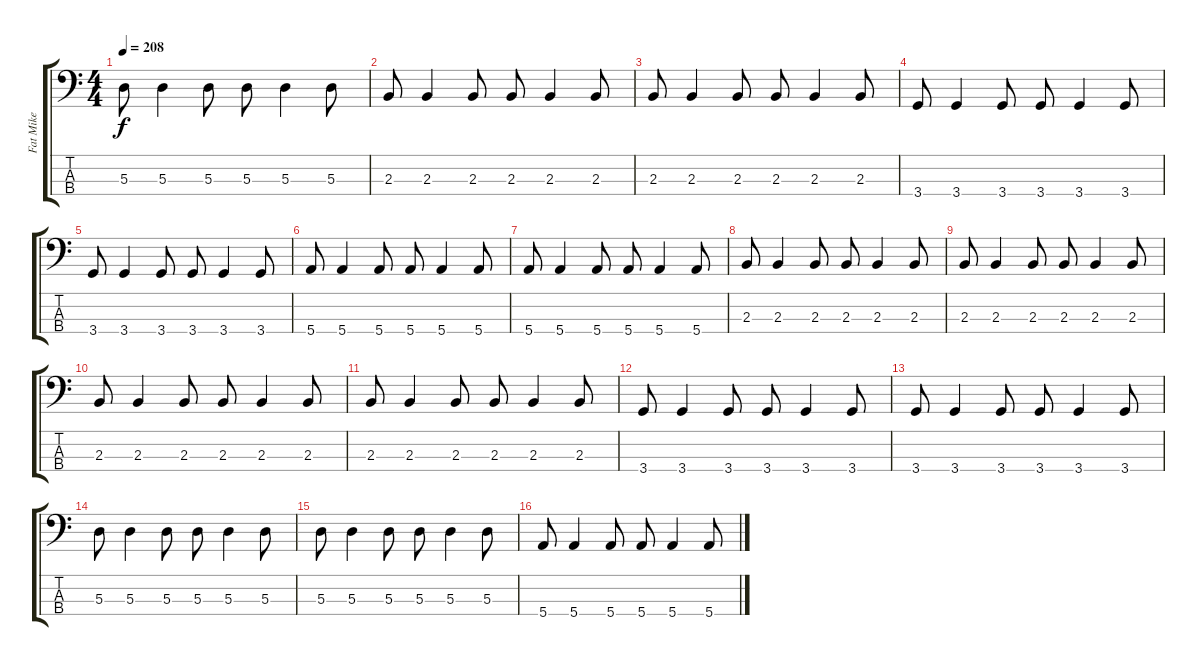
\track ("Fat Mike" "Fat Mike") {instrument electricbasspick}
\staff {score tabs}
\tuning (G2 D2 A1 E1) {hide}
\ts (4 4)
\tempo 208
\clef f4
\ks c
5.3.8{dy f} 5.3.4 5.3.8 5.3.8 5.3.4 5.3.8 |
2.3.8 2.3.4 2.3.8 2.3.8 2.3.4 2.3.8 |
2.3.8 2.3.4 2.3.8 2.3.8 2.3.4 2.3.8 |
3.4.8 3.4.4 3.4.8 3.4.8 3.4.4 3.4.8 |
3.4.8 3.4.4 3.4.8 3.4.8 3.4.4 3.4.8 |
5.4.8 5.4.4 5.4.8 5.4.8 5.4.4 5.4.8 |
5.4.8 5.4.4 5.4.8 5.4.8 5.4.4 5.4.8 |
2.3.8 2.3.4 2.3.8 2.3.8 2.3.4 2.3.8 |
2.3.8 2.3.4 2.3.8 2.3.8 2.3.4 2.3.8 |
2.3.8 2.3.4 2.3.8 2.3.8 2.3.4 2.3.8 |
2.3.8 2.3.4 2.3.8 2.3.8 2.3.4 2.3.8 |
3.4.8 3.4.4 3.4.8 3.4.8 3.4.4 3.4.8 |
3.4.8 3.4.4 3.4.8 3.4.8 3.4.4 3.4.8 |
5.3.8 5.3.4 5.3.8 5.3.8 5.3.4 5.3.8 |
5.3.8 5.3.4 5.3.8 5.3.8 5.3.4 5.3.8 |
5.4.8 5.4.4 5.4.8 5.4.8 5.4.4 5.4.8
